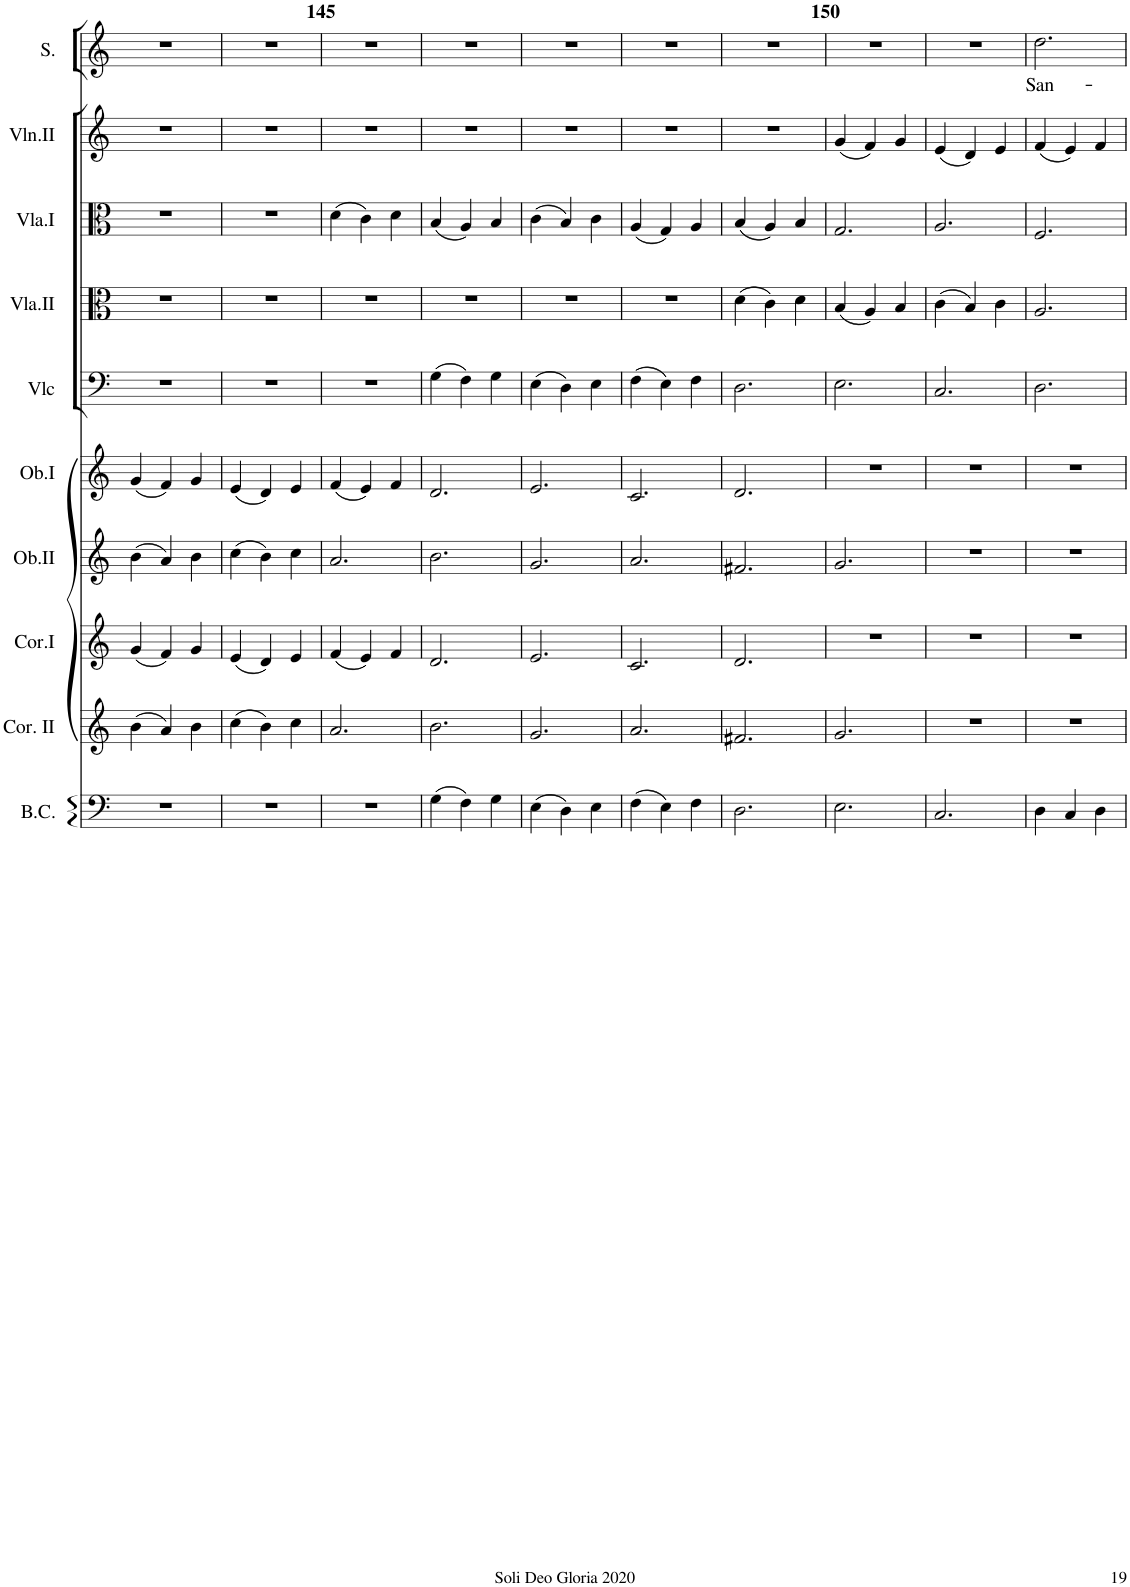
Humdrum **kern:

**kern	**kern	**kern	**kern	**kern	**kern	**kern	**kern	**kern	**kern	**text
*part10	*part9	*part8	*part7	*part6	*part5	*part4	*part3	*part2	*part1	*part1
*staff10	*staff9	*staff8	*staff7	*staff6	*staff5	*staff4	*staff3	*staff2	*staff1	*staff1
*I"Basse Continue	*I"Cornetto II	*I"Cornetto I	*I"Oboe II	*I"Oboe I	*I"Violoncelle	*I"Viola II	*I"Viola I	*I"Violon II	*I"Soprano	*
*I'B.C.	*I'Cor. II	*I'Cor.I	*I'Ob.II	*I'Ob.I	*I'Vlc	*I'Vla.II	*I'Vla.I	*I'Vln.II	*I'S.	*
!!LO:PB:g=z
*clefF4	*clefG2	*clefG2	*clefG2	*clefG2	*clefF4	*clefC3	*clefC3	*clefG2	*clefG2	*
*k[]	*k[]	*k[]	*k[]	*k[]	*k[]	*k[]	*k[]	*k[]	*k[]	*
*M3/4	*M3/4	*M3/4	*M3/4	*M3/4	*M3/4	*M3/4	*M3/4	*M3/4	*M3/4	*
=143	=143	=143	=143	=143	=143	=143	=143	=143	=143	=143
2.r	(4b\	(4g/	(4b\	(4g/	2.r	2.r	2.r	2.r	2.r	.
.	4a/)	4f/)	4a/)	4f/)	.	.	.	.	.	.
.	4b\	4g/	4b\	4g/	.	.	.	.	.	.
=144	=144	=144	=144	=144	=144	=144	=144	=144	=144	=144
2.r	(4cc\	(4e/	(4cc\	(4e/	2.r	2.r	2.r	2.r	2.r	.
.	4b\)	4d/)	4b\)	4d/)	.	.	.	.	.	.
.	4cc\	4e/	4cc\	4e/	.	.	.	.	.	.
=145	=145	=145	=145	=145	=145	=145	=145	=145	=145	=145
2.r	2.a/	(4f/	2.a/	(4f/	2.r	2.r	(4d\	2.r	2.r	.
.	.	4e/)	.	4e/)	.	.	4c\)	.	.	.
.	.	4f/	.	4f/	.	.	4d\	.	.	.
=146	=146	=146	=146	=146	=146	=146	=146	=146	=146	=146
(4G\	2.b\	2.d/	2.b\	2.d/	(4G\	2.r	(4B/	2.r	2.r	.
4F\)	.	.	.	.	4F\)	.	4A/)	.	.	.
4G\	.	.	.	.	4G\	.	4B/	.	.	.
=147	=147	=147	=147	=147	=147	=147	=147	=147	=147	=147
(4E\	2.g/	2.e/	2.g/	2.e/	(4E\	2.r	(4c\	2.r	2.r	.
4D\)	.	.	.	.	4D\)	.	4B/)	.	.	.
4E\	.	.	.	.	4E\	.	4c\	.	.	.
=148	=148	=148	=148	=148	=148	=148	=148	=148	=148	=148
(4F\	2.a/	2.c/	2.a/	2.c/	(4F\	2.r	(4A/	2.r	2.r	.
4E\)	.	.	.	.	4E\)	.	4G/)	.	.	.
4F\	.	.	.	.	4F\	.	4A/	.	.	.
=149	=149	=149	=149	=149	=149	=149	=149	=149	=149	=149
2.D\	2.f#X/	2.d/	2.f#X/	2.d/	2.D\	(4d\	(4B/	2.r	2.r	.
.	.	.	.	.	.	4c\)	4A/)	.	.	.
.	.	.	.	.	.	4d\	4B/	.	.	.
=150	=150	=150	=150	=150	=150	=150	=150	=150	=150	=150
2.E\	2.g/	2.r	2.g/	2.r	2.E\	(4B/	2.G/	(4g/	2.r	.
.	.	.	.	.	.	4A/)	.	4f/)	.	.
.	.	.	.	.	.	4B/	.	4g/	.	.
=151	=151	=151	=151	=151	=151	=151	=151	=151	=151	=151
2.C/	2.r	2.r	2.r	2.r	2.C/	(4c\	2.A/	(4e/	2.r	.
.	.	.	.	.	.	4B/)	.	4d/)	.	.
.	.	.	.	.	.	4c\	.	4e/	.	.
=152	=152	=152	=152	=152	=152	=152	=152	=152	=152	=152
!	!	!	!	!	!	!	!	!	!	!LO:LY:b
4D\	2.r	2.r	2.r	2.r	2.D\	2.A/	2.F/	(4f/	2.dd\	San-
4C/	.	.	.	.	.	.	.	4e/)	.	.
4D\	.	.	.	.	.	.	.	4f/	.	.
=	=	=	=	=	=	=	=	=	=	=
*-	*-	*-	*-	*-	*-	*-	*-	*-	*-	*-
